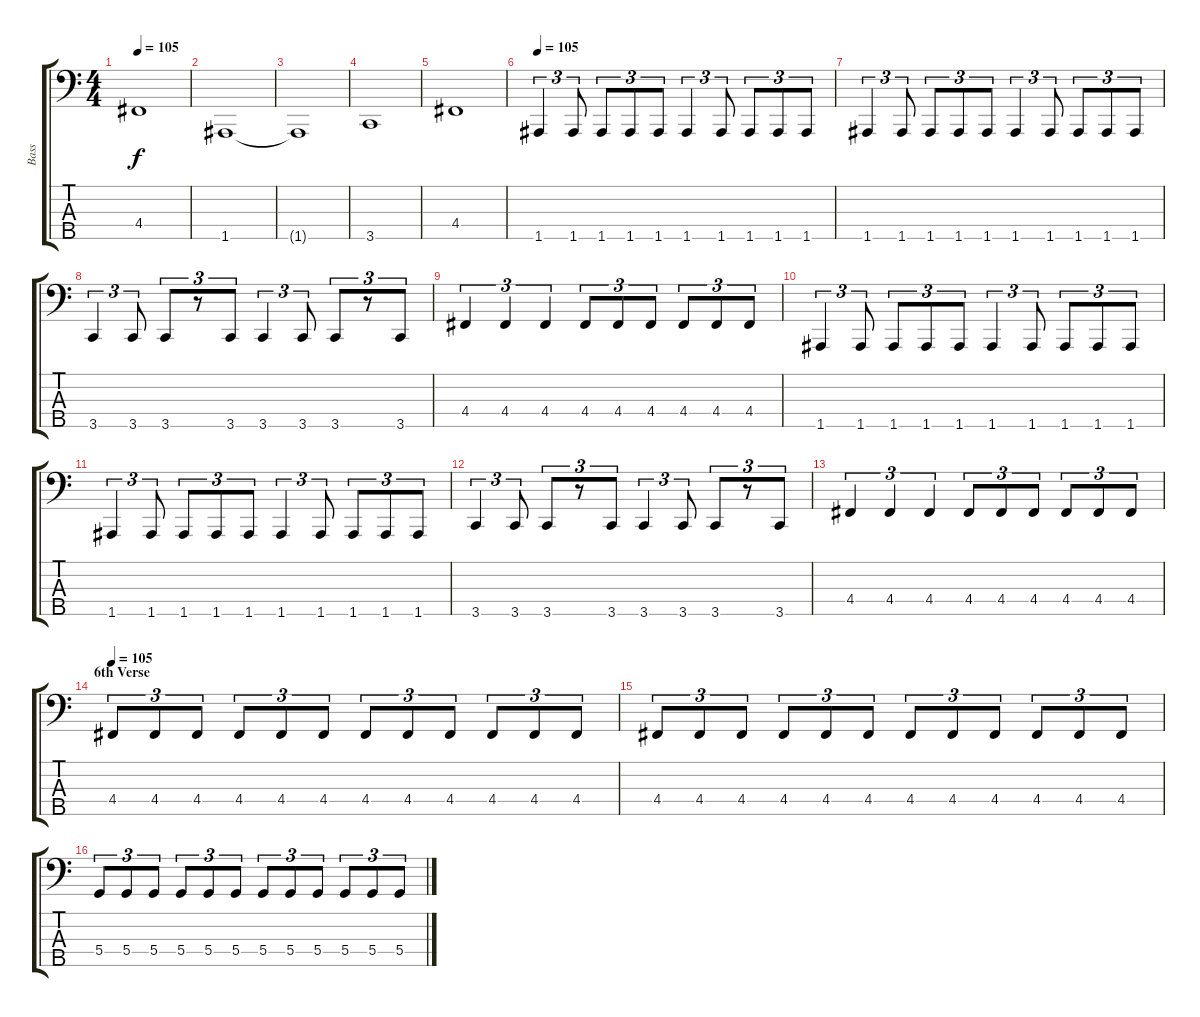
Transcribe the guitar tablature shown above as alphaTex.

\track ("Bass" "Bass") {instrument electricbassfinger}
\staff {score tabs}
\tuning (F2 C2 G1 D1 A0) {hide}
\ts (4 4)
\tempo 105
\clef f4
\ks c
4.4.1{dy f} |
1.5.1 |
1.5{t}.1 |
3.5.1 |
4.4.1 |
\tempo 105
1.5.4{tu (3 2)} 1.5.8{tu (3 2)} 1.5.8{tu (3 2)} 1.5.8{tu (3 2)} 1.5.8{tu (3 2)} 1.5.4{tu (3 2)} 1.5.8{tu (3 2)} 1.5.8{tu (3 2)} 1.5.8{tu (3 2)} 1.5.8{tu (3 2)} |
1.5.4{tu (3 2)} 1.5.8{tu (3 2)} 1.5.8{tu (3 2)} 1.5.8{tu (3 2)} 1.5.8{tu (3 2)} 1.5.4{tu (3 2)} 1.5.8{tu (3 2)} 1.5.8{tu (3 2)} 1.5.8{tu (3 2)} 1.5.8{tu (3 2)} |
3.5.4{tu (3 2)} 3.5.8{tu (3 2)} 3.5.8{tu (3 2)} r.8{tu (3 2)} 3.5.8{tu (3 2)} 3.5.4{tu (3 2)} 3.5.8{tu (3 2)} 3.5.8{tu (3 2)} r.8{tu (3 2)} 3.5.8{tu (3 2)} |
4.4.4{tu (3 2)} 4.4.4{tu (3 2)} 4.4.4{tu (3 2)} 4.4.8{tu (3 2)} 4.4.8{tu (3 2)} 4.4.8{tu (3 2)} 4.4.8{tu (3 2)} 4.4.8{tu (3 2)} 4.4.8{tu (3 2)} |
1.5.4{tu (3 2)} 1.5.8{tu (3 2)} 1.5.8{tu (3 2)} 1.5.8{tu (3 2)} 1.5.8{tu (3 2)} 1.5.4{tu (3 2)} 1.5.8{tu (3 2)} 1.5.8{tu (3 2)} 1.5.8{tu (3 2)} 1.5.8{tu (3 2)} |
1.5.4{tu (3 2)} 1.5.8{tu (3 2)} 1.5.8{tu (3 2)} 1.5.8{tu (3 2)} 1.5.8{tu (3 2)} 1.5.4{tu (3 2)} 1.5.8{tu (3 2)} 1.5.8{tu (3 2)} 1.5.8{tu (3 2)} 1.5.8{tu (3 2)} |
3.5.4{tu (3 2)} 3.5.8{tu (3 2)} 3.5.8{tu (3 2)} r.8{tu (3 2)} 3.5.8{tu (3 2)} 3.5.4{tu (3 2)} 3.5.8{tu (3 2)} 3.5.8{tu (3 2)} r.8{tu (3 2)} 3.5.8{tu (3 2)} |
4.4.4{tu (3 2)} 4.4.4{tu (3 2)} 4.4.4{tu (3 2)} 4.4.8{tu (3 2)} 4.4.8{tu (3 2)} 4.4.8{tu (3 2)} 4.4.8{tu (3 2)} 4.4.8{tu (3 2)} 4.4.8{tu (3 2)} |
\section ("" "6th Verse")
\tempo 105
4.4.8{tu (3 2)} 4.4.8{tu (3 2)} 4.4.8{tu (3 2)} 4.4.8{tu (3 2)} 4.4.8{tu (3 2)} 4.4.8{tu (3 2)} 4.4.8{tu (3 2)} 4.4.8{tu (3 2)} 4.4.8{tu (3 2)} 4.4.8{tu (3 2)} 4.4.8{tu (3 2)} 4.4.8{tu (3 2)} |
4.4.8{tu (3 2)} 4.4.8{tu (3 2)} 4.4.8{tu (3 2)} 4.4.8{tu (3 2)} 4.4.8{tu (3 2)} 4.4.8{tu (3 2)} 4.4.8{tu (3 2)} 4.4.8{tu (3 2)} 4.4.8{tu (3 2)} 4.4.8{tu (3 2)} 4.4.8{tu (3 2)} 4.4.8{tu (3 2)} |
5.4.8{tu (3 2)} 5.4.8{tu (3 2)} 5.4.8{tu (3 2)} 5.4.8{tu (3 2)} 5.4.8{tu (3 2)} 5.4.8{tu (3 2)} 5.4.8{tu (3 2)} 5.4.8{tu (3 2)} 5.4.8{tu (3 2)} 5.4.8{tu (3 2)} 5.4.8{tu (3 2)} 5.4.8{tu (3 2)}
